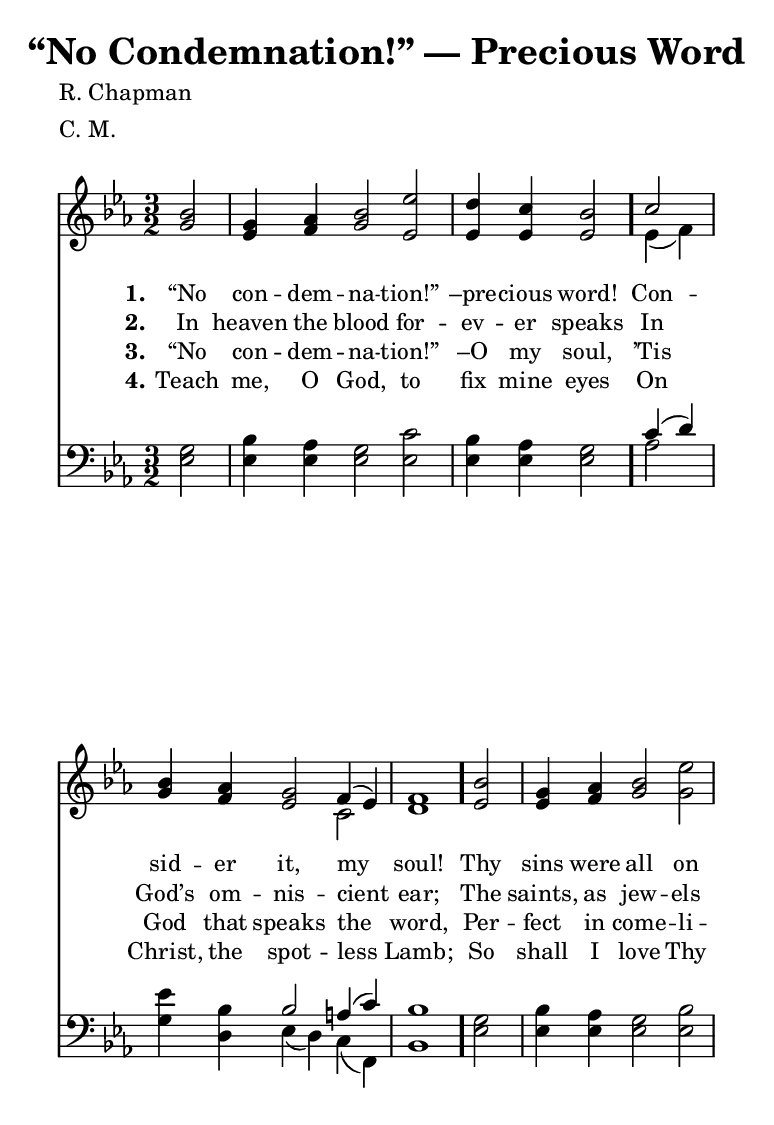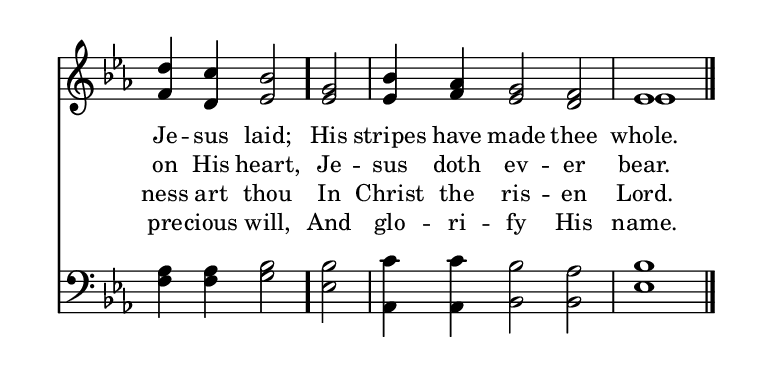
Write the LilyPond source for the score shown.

\include "common/global.ily"
\paper {
  \include "common/paper.ily"
  %ragged-bottom = ##t
  ragged-last-bottom = ##t
  systems-per-page = ##f
  %page-count = ##f
}

\header{
  hymnnumber = "151"
  title = "“No Condemnation!” — Precious Word"
  tunename = "Barrow"
  meter = "C. M."
  poet = "R. Chapman"
  %composer = ""
  %copyright = ""
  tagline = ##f
}

global = {
  \include "common/overrides.ily"
  \override Staff.TimeSignature.style = #'numbered
  \time 3/2
  \override Score.MetronomeMark.transparent = ##t % hide all fermata changes too
  \tempo 2=80
  \key ees \major
  \partial 2
  \autoBeamOff
}

notesSoprano = {
\global
\relative c'' {

  bes2 | g4 aes bes2 ees | d4 c bes2
  c2 | bes4 aes g2 f4( ees) | f1
  bes2 | g4 aes bes2 ees | d4 c bes2
  g2 | bes4 aes g2 f2 | ees1

  \bar "|."

}
}

notesAlto = {
\global
\relative e' {

  g2 | ees4 f g2 ees | ees4 ees ees2
  ees4( f) | g f ees2 c | d1
  ees2 | ees4 f g2 g | f4 d ees2
  ees2 | ees4 f ees2 d | ees1

}
}

notesTenor = {
\global
\relative a {

  g2 | bes4 aes g2 c | bes4 aes g2
  c4( d) | ees bes bes2 a4( c) | bes1
  g2 | bes4 aes g2 bes | aes4 aes bes2
  bes2 | c4 c bes2 aes | bes1

}
}

notesBass = {
\global
\relative f {

  ees2 | ees4 ees ees2 ees | ees4 ees ees2
  aes2 | g4 d ees( d) c( f,) | bes1
  ees2 | ees4 ees ees2 ees | f4 f g2
  ees2 | aes,4 aes bes2 bes | ees1

}
}

wordsA = \lyricmode {
\set stanza = "1."

“No con -- dem -- na -- tion!” –pre -- cious word! \bar "."
Con -- sid -- er it, my soul! \bar "."
Thy sins were all on Je -- sus laid; \bar "."
His stripes have made thee whole. \bar "."

}

wordsB = \lyricmode {
\set stanza = "2."

In heaven the blood for -- ev -- er speaks
In God’s om -- nis -- cient ear;
The saints, as jew -- els on His heart,
Je -- sus doth ev -- er bear.

}

wordsC = \lyricmode {
\set stanza = "3."

“No con -- dem -- na -- tion!” –O my soul,
’Tis God that speaks the word,
Per -- fect in come -- li -- ness art thou
In Christ the ris -- en Lord.

}

wordsD = \lyricmode {
\set stanza = "4."

Teach me, O God, to fix mine eyes
On Christ, the spot -- less Lamb;
So shall I love Thy pre -- cious will,
And glo -- ri -- fy His name.

}

\score {
  \context ChoirStaff <<
    \context Staff = upper <<
      \set Staff.autoBeaming = ##f
      \set ChoirStaff.systemStartDelimiter = #'SystemStartBar
      \set ChoirStaff.printPartCombineTexts = ##f
      \partcombine #'(2 . 9) \notesSoprano \notesAlto
      \context NullVoice = sopranos { \voiceOne << \notesSoprano >> }
      \context NullVoice = altos { \voiceTwo << \notesAlto >> }
      \context Lyrics = one   \lyricsto sopranos \wordsA
      \context Lyrics = two   \lyricsto sopranos \wordsB
      \context Lyrics = three \lyricsto sopranos \wordsC
      \context Lyrics = four  \lyricsto sopranos \wordsD
    >>
    \context Staff = men <<
      \set Staff.autoBeaming = ##f
      \clef bass
      \set ChoirStaff.printPartCombineTexts = ##f
      \partcombine #'(2 . 9) \notesTenor \notesBass
      \context NullVoice = tenors { \voiceOne << \notesTenor >> }
      \context NullVoice = basses { \voiceTwo << \notesBass >> }
    >>
  >>
  \layout {
    \include "common/layout.ily"
  }
  \midi{
    \include "common/midi.ily"
  }
}

\version "2.19.49"  % necessary for upgrading to future LilyPond versions.

% vi:set et ts=2 sw=2 ai nocindent syntax=lilypond:
